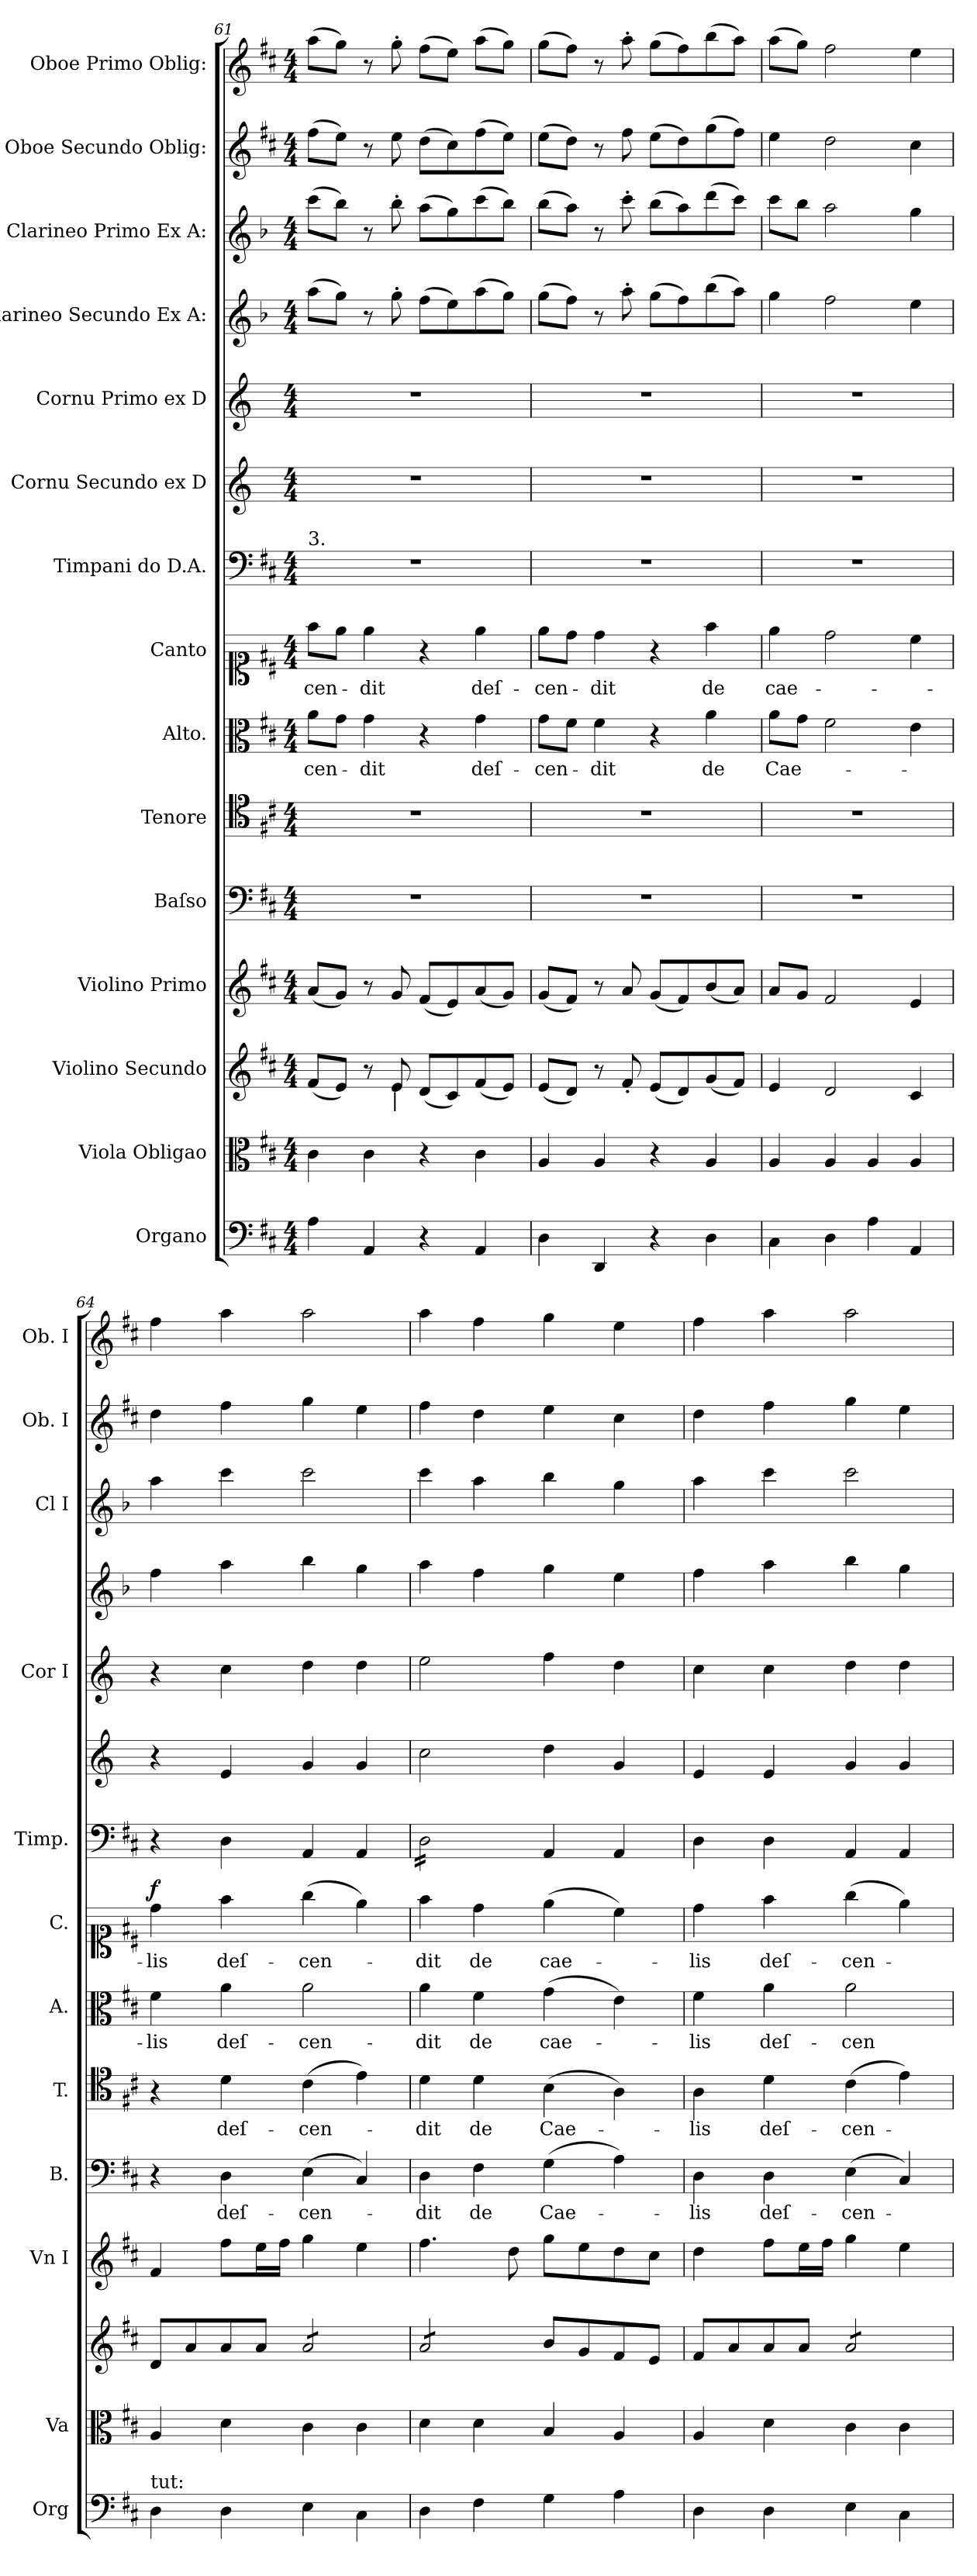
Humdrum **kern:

**kern	**kern	**dynam	**kern	**dynam	**kern	**dynam	**kern	**text	**kern	**text	**kern	**text	**kern	**text	**dynam	**kern	**kern	**kern	**kern	**dynam	**kern	**dynam	**kern	**dynam	**kern	**dynam
*part15	*part14	*part14	*part13	*part13	*part12	*part12	*part11	*part11	*part10	*part10	*part9	*part9	*part8	*part8	*part8	*part7	*part6	*part5	*part4	*part4	*part3	*part3	*part2	*part2	*part1	*part1
*staff15	*staff14	*staff14	*staff13	*staff13	*staff12	*staff12	*staff11	*staff11	*staff10	*staff10	*staff9	*staff9	*staff8	*staff8	*staff8	*staff7	*staff6	*staff5	*staff4	*staff4	*staff3	*staff3	*staff2	*staff2	*staff1	*staff1
*I"Organo	*I"Viola Obligao	*	*I"Violino Secundo	*	*I"Violino Primo	*	*I"Baſso	*	*I"Tenore	*	*I"Alto.	*	*I"Canto	*	*	*I"Timpani do D.A.	*I"Cornu Secundo ex D	*I"Cornu Primo ex D	*I"Clarineo Secundo Ex A:	*	*I"Clarineo Primo Ex A:	*	*I"Oboe Secundo Oblig:	*	*I"Oboe Primo Oblig:	*
*I'Org	*I'Va	*	*	*	*I'Vn I	*	*I'B.	*	*I'T.	*	*I'A.	*	*I'C.	*	*	*I'Timp.	*	*I'Cor I	*	*	*I'Cl I	*	*I'Ob. I	*	*I'Ob. I	*
*clefF4	*clefC3	*	*clefG2	*	*clefG2	*	*clefF4	*	*clefC4	*	*clefC3	*	*clefC1	*	*	*clefF4	*clefG2	*clefG2	*clefG2	*	*clefG2	*	*clefG2	*	*clefG2	*
*	*	*	*	*	*	*	*	*	*	*	*	*	*	*	*	*	*ITrd6c10	*ITrd6c10	*ITrd2c3	*	*ITrd2c3	*	*	*	*	*
*k[f#c#]	*k[f#c#]	*	*k[f#c#]	*	*k[f#c#]	*	*k[f#c#]	*	*k[f#c#]	*	*k[f#c#]	*	*k[f#c#]	*	*	*k[f#c#]	*k[f#c#]	*k[f#c#]	*k[f#c#]	*	*k[f#c#]	*	*k[f#c#]	*	*k[f#c#]	*
*D:	*D:	*	*D:	*	*D:	*	*D:	*	*D:	*	*D:	*	*D:	*	*	*D:	*D:	*D:	*D:	*	*D:	*	*D:	*	*D:	*
*M4/4	*M4/4	*	*M4/4	*	*M4/4	*	*M4/4	*	*M4/4	*	*M4/4	*	*M4/4	*	*	*M4/4	*M4/4	*M4/4	*M4/4	*	*M4/4	*	*M4/4	*	*M4/4	*
=61	=61	=61	=61	=61	=61	=61	=61	=61	=61	=61	=61	=61	=61	=61	=61	=61	=61	=61	=61	=61	=61	=61	=61	=61	=61	=61
!	!	!	!	!	!	!	!	!	!	!	!	!	!	!	!	!LO:TX:a:t=3.	!	!	!	!	!	!	!	!	!	!
4A\	4c#\	.	(8f#/L	.	(8a/L	.	1r	.	1r	.	8a\L	-cen-	8ff#\L	-cen-	.	1r	1r	1r	(8ff#\L	.	(8aa\L	.	(8ff#\L	.	(8aa\L	.
.	.	.	8e/J)	.	8g/J)	.	.	.	.	.	8g\J	.	8ee\J	.	.	.	.	.	8ee\J)	.	8gg\J)	.	8ee\J)	.	8gg\J)	.
4AA/	4c#\	.	8r	.	8r	.	.	.	.	.	4g\	-dit	4ee\	-dit	.	.	.	.	8r	.	8r	.	8r	.	8r	.
!	!	!	!LO:TX:b:t=|	!	!	!	!	!	!	!	!	!	!	!	!	!	!	!	!	!	!	!	!	!	!	!
.	.	.	8e/	.	8g/	.	.	.	.	.	.	.	.	.	.	.	.	.	8ee'\	.	8gg'\	.	8ee\	.	8gg'\	.
4r	4r	.	(8d/L	.	(8f#/L	.	.	.	.	.	4r	.	4r	.	.	.	.	.	(8dd\L	.	(8ff#\L	.	(8dd\L	.	(8ff#\L	.
.	.	.	8c#/)	.	8e/)	.	.	.	.	.	.	.	.	.	.	.	.	.	8cc#\)	.	8ee\)	.	8cc#\)	.	8ee\J)	.
!	!	!	!	!	!	!	!	!	!	!	!	!LO:LY:i	!	!LO:LY:i	!	!	!	!	!	!	!	!	!	!	!	!
4AA/	4c#\	.	(8f#/	.	(8a/	.	.	.	.	.	4g\	deſ-	4ee\	deſ-	.	.	.	.	(8ff#\	.	(8aa\	.	(8ff#\	.	(8aa\L	.
.	.	.	8e/J)	.	8g/J)	.	.	.	.	.	.	.	.	.	.	.	.	.	8ee\J)	.	8gg\J)	.	8ee\J)	.	8gg\J)	.
=62	=62	=62	=62	=62	=62	=62	=62	=62	=62	=62	=62	=62	=62	=62	=62	=62	=62	=62	=62	=62	=62	=62	=62	=62	=62	=62
!	!	!	!	!	!	!	!	!	!	!	!	!LO:LY:i	!	!LO:LY:i	!	!	!	!	!	!	!	!	!	!	!	!
4D\	4A/	.	(8e/L	.	(8g/L	.	1r	.	1r	.	8g\L	-cen-	8ee\L	-cen-	.	1r	1r	1r	(8ee\L	.	(8gg\L	.	(8ee\L	.	(8gg\L	.
.	.	.	8d/J)	.	8f#/J)	.	.	.	.	.	8f#\J	.	8dd\J	.	.	.	.	.	8dd\J)	.	8ff#\J)	.	8dd\J)	.	8ff#\J)	.
!	!	!	!	!	!	!	!	!	!	!	!	!LO:LY:i	!	!LO:LY:i	!	!	!	!	!	!	!	!	!	!	!	!
4DD/	4A/	.	8r	.	8r	.	.	.	.	.	4f#\	-dit	4dd\	-dit	.	.	.	.	8r	.	8r	.	8r	.	8r	.
.	.	.	8f#'/	.	8a/	.	.	.	.	.	.	.	.	.	.	.	.	.	8ff#'\	.	8aa'\	.	8ff#\	.	8aa'\	.
4r	4r	.	(8e/L	.	(8g/L	.	.	.	.	.	4r	.	4r	.	.	.	.	.	(8ee\L	.	(8gg\L	.	(8ee\L	.	(8gg\L	.
.	.	.	8d/)	.	8f#/)	.	.	.	.	.	.	.	.	.	.	.	.	.	8dd\)	.	8ff#\)	.	8dd\)	.	8ff#\)	.
4D\	4A/	.	(8g/	.	(8b/	.	.	.	.	.	4a\	de	4ff#\	de	.	.	.	.	(8gg\	.	(8bb\	.	(8gg\	.	(8bb\	.
.	.	.	8f#/J)	.	8a/J)	.	.	.	.	.	.	.	.	.	.	.	.	.	8ff#\J)	.	8aa\J)	.	8ff#\J)	.	8aa\J)	.
=63	=63	=63	=63	=63	=63	=63	=63	=63	=63	=63	=63	=63	=63	=63	=63	=63	=63	=63	=63	=63	=63	=63	=63	=63	=63	=63
4C#\	4A/	.	4e/	.	8a/L	.	1r	.	1r	.	8a\L	Cae-	4ee\	cae-	.	1r	1r	1r	4ee\	.	8aa\L	.	4ee\	.	(8aa\L	.
.	.	.	.	.	8g/J	.	.	.	.	.	8g\J	.	.	.	.	.	.	.	.	.	8gg\J	.	.	.	8gg\J)	.
4D\	4A/	.	2d/	.	2f#/	.	.	.	.	.	2f#\	.	2dd\	.	.	.	.	.	2dd\	.	2ff#\	.	2dd\	.	2ff#\	.
4A\	4A/	.	.	.	.	.	.	.	.	.	.	.	.	.	.	.	.	.	.	.	.	.	.	.	.	.
4AA/	4A/	.	4c#/	.	4e/	.	.	.	.	.	4e\	.	4cc#\	.	.	.	.	.	4cc#\	.	4ee\	.	4cc#\	.	4ee\	.
=64	=64	=64	=64	=64	=64	=64	=64	=64	=64	=64	=64	=64	=64	=64	=64	=64	=64	=64	=64	=64	=64	=64	=64	=64	=64	=64
!LO:TX:a:t=tut&colon;	!	!	!	!	!	!	!	!	!	!	!	!	!	!	!	!	!	!	!	!	!	!	!	!	!	!
!	!	!LO:DY:a	!	!LO:DY:a	!	!LO:DY:a	!	!	!	!	!	!	!	!	!LO:DY:a	!	!	!	!	!	!	!LO:DY:a	!	!LO:DY:a	!	!LO:DY:a
4D\	4A/	for	8d/L	for.	4f#/	for&colon;	4r	.	4r	.	4f#\	-lis	4dd\	-lis	f	4r	4r	4r	4dd\	.	4ff#\	for&colon;	4dd\	for&colon;	4ff#\	for&colon;
.	.	.	8a/	.	.	.	.	.	.	.	.	.	.	.	.	.	.	.	.	.	.	.	.	.	.	.
!	!	!	!	!	!	!	!	!	!	!	!	!	!	!	!	!	!	!	!	!LO:DY:a	!	!	!	!	!	!
4D\	4d\	.	8a/	.	8ff#\L	.	4D\	deſ-	4d\	deſ-	4a\	deſ-	4ff#\	deſ-	.	4D\	4F#/	4d\	4ff#\	for&colon;	4aa\	.	4ff#\	.	4aa\	.
.	.	.	8a/J	.	16ee\L	.	.	.	.	.	.	.	.	.	.	.	.	.	.	.	.	.	.	.	.	.
.	.	.	.	.	16ff#\JJ	.	.	.	.	.	.	.	.	.	.	.	.	.	.	.	.	.	.	.	.	.
*	*	*	*tremolo	*	*	*	*	*	*	*	*	*	*	*	*	*	*	*	*	*	*	*	*	*	*	*
4E\	4c#\	.	8a/L	.	4gg\	.	(4E\	-cen-	(4c#\	-cen-	2a\	-cen-	(4gg\	-cen-	.	4AA/	4A/	4e\	4gg\	.	2aa\	.	4gg\	.	2aa\	.
.	.	.	8a/	.	.	.	.	.	.	.	.	.	.	.	.	.	.	.	.	.	.	.	.	.	.	.
4C#\	4c#\	.	8a/	.	4ee\	.	4C#/)	.	4e\)	.	.	.	4ee\)	.	.	4AA/	4A/	4e\	4ee\	.	.	.	4ee\	.	.	.
.	.	.	8a/J	.	.	.	.	.	.	.	.	.	.	.	.	.	.	.	.	.	.	.	.	.	.	.
=65	=65	=65	=65	=65	=65	=65	=65	=65	=65	=65	=65	=65	=65	=65	=65	=65	=65	=65	=65	=65	=65	=65	=65	=65	=65	=65
*	*	*	*	*	*	*	*	*	*	*	*	*	*	*	*	*tremolo	*	*	*	*	*	*	*	*	*	*
4D\	4d\	.	8a/L	.	4.ff#\	.	4D\	-dit	4d\	-dit	4a\	-dit	4ff#\	-dit	.	16D\LL	2d\	2f#\	4ff#\	.	4aa\	.	4ff#\	.	4aa\	.
.	.	.	.	.	.	.	.	.	.	.	.	.	.	.	.	16D\	.	.	.	.	.	.	.	.	.	.
.	.	.	8a/	.	.	.	.	.	.	.	.	.	.	.	.	16D\	.	.	.	.	.	.	.	.	.	.
.	.	.	.	.	.	.	.	.	.	.	.	.	.	.	.	16D\	.	.	.	.	.	.	.	.	.	.
4F#\	4d\	.	8a/	.	.	.	4F#\	de	4d\	de	4f#\	de	4dd\	de	.	16D\	.	.	4dd\	.	4ff#\	.	4dd\	.	4ff#\	.
.	.	.	.	.	.	.	.	.	.	.	.	.	.	.	.	16D\	.	.	.	.	.	.	.	.	.	.
.	.	.	8a/J	.	8dd\	.	.	.	.	.	.	.	.	.	.	16D\	.	.	.	.	.	.	.	.	.	.
*	*	*	*Xtremolo	*	*	*	*	*	*	*	*	*	*	*	*	*	*	*	*	*	*	*	*	*	*	*
.	.	.	.	.	.	.	.	.	.	.	.	.	.	.	.	16D\JJ	.	.	.	.	.	.	.	.	.	.
*	*	*	*	*	*	*	*	*	*	*	*	*	*	*	*	*Xtremolo	*	*	*	*	*	*	*	*	*	*
4G\	4B/	.	8b/L	.	8gg\L	.	(4G\	Cae-	(4B\	Cae-	(4g\	cae-	(4ee\	cae-	.	4AA/	4e\	4g\	4ee\	.	4gg\	.	4ee\	.	4gg\	.
.	.	.	8g/	.	8ee\	.	.	.	.	.	.	.	.	.	.	.	.	.	.	.	.	.	.	.	.	.
4A\	4A/	.	8f#/	.	8dd\	.	4A\)	.	4A\)	.	4e\)	.	4cc#\)	.	.	4AA/	4A/	4e\	4cc#\	.	4ee\	.	4cc#\	.	4ee\	.
.	.	.	8e/J	.	8cc#\J	.	.	.	.	.	.	.	.	.	.	.	.	.	.	.	.	.	.	.	.	.
=66	=66	=66	=66	=66	=66	=66	=66	=66	=66	=66	=66	=66	=66	=66	=66	=66	=66	=66	=66	=66	=66	=66	=66	=66	=66	=66
4D\	4A/	.	8f#/L	.	4dd\	.	4D\	-lis	4A\	-lis	4f#\	-lis	4dd\	-lis	.	4D\	4F#/	4d\	4dd\	.	4ff#\	.	4dd\	.	4ff#\	.
.	.	.	8a/	.	.	.	.	.	.	.	.	.	.	.	.	.	.	.	.	.	.	.	.	.	.	.
!	!	!	!	!	!	!	!	!LO:LY:i	!	!	!	!LO:LY:i	!	!	!	!	!	!	!	!	!	!	!	!	!	!
4D\	4d\	.	8a/	.	8ff#\L	.	4D\	deſ-	4d\	deſ-	4a\	deſ-	4ff#\	deſ-	.	4D\	4F#/	4d\	4ff#\	.	4aa\	.	4ff#\	.	4aa\	.
.	.	.	8a/J	.	16ee\L	.	.	.	.	.	.	.	.	.	.	.	.	.	.	.	.	.	.	.	.	.
.	.	.	.	.	16ff#\JJ	.	.	.	.	.	.	.	.	.	.	.	.	.	.	.	.	.	.	.	.	.
!	!	!	!	!	!	!	!	!LO:LY:i	!	!	!	!LO:LY:i	!	!	!	!	!	!	!	!	!	!	!	!	!	!
*	*	*	*tremolo	*	*	*	*	*	*	*	*	*	*	*	*	*	*	*	*	*	*	*	*	*	*	*
4E\	4c#\	.	8a/L	.	4gg\	.	(4E\	-cen-	(4c#\	-cen-	2a\	-cen-	(4gg\	-cen-	.	4AA/	4A/	4e\	4gg\	.	2aa\	.	4gg\	.	2aa\	.
.	.	.	8a/	.	.	.	.	.	.	.	.	.	.	.	.	.	.	.	.	.	.	.	.	.	.	.
4C#\	4c#\	.	8a/	.	4ee\	.	4C#/)	.	4e\)	.	.	.	4ee\)	.	.	4AA/	4A/	4e\	4ee\	.	.	.	4ee\	.	.	.
.	.	.	8a/J	.	.	.	.	.	.	.	.	.	.	.	.	.	.	.	.	.	.	.	.	.	.	.
*	*	*	*Xtremolo	*	*	*	*	*	*	*	*	*	*	*	*	*	*	*	*	*	*	*	*	*	*	*
=	=	=	=	=	=	=	=	=	=	=	=	=	=	=	=	=	=	=	=	=	=	=	=	=	=	=
*-	*-	*-	*-	*-	*-	*-	*-	*-	*-	*-	*-	*-	*-	*-	*-	*-	*-	*-	*-	*-	*-	*-	*-	*-	*-	*-
